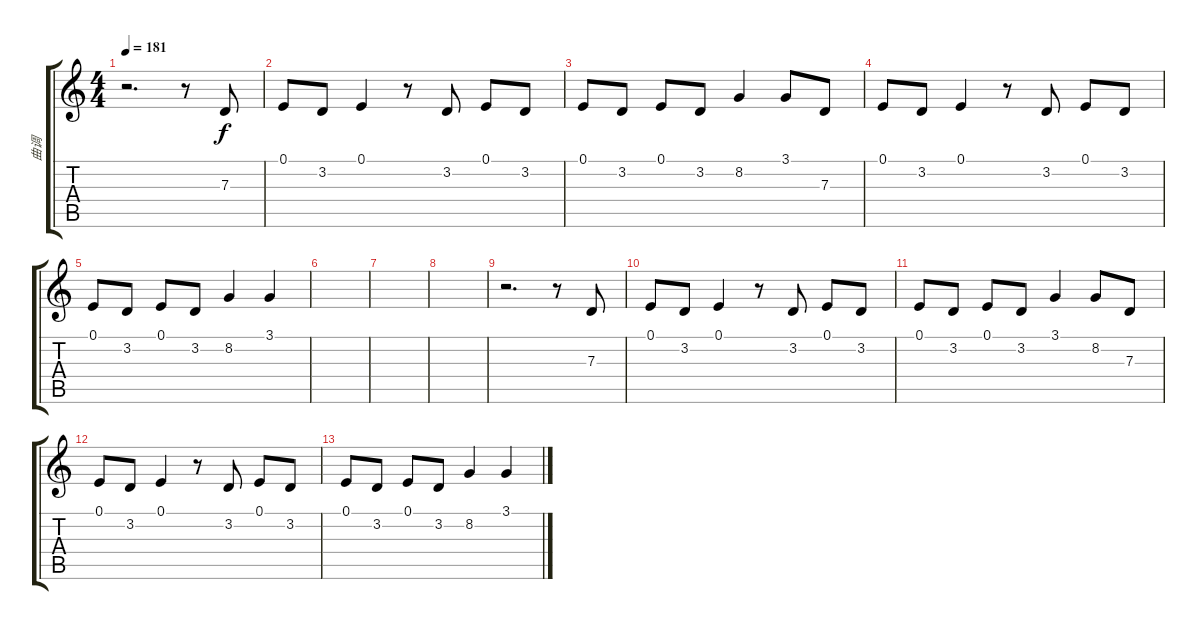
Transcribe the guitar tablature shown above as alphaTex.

\track ("曲调" "曲调") {instrument choiraahs}
\staff {score tabs}
\tuning (E4 B3 G3 D3 A2 E2) {hide}
\ts (4 4)
\tempo 181
\clef g2
\ks c
r.2{d dy f} r.8 7.3.8 |
0.1.8 3.2.8 0.1.4 r.8 3.2.8 0.1.8 3.2.8 |
0.1.8 3.2.8 0.1.8 3.2.8 8.2.4 3.1.8 7.3.8 |
0.1.8 3.2.8 0.1.4 r.8 3.2.8 0.1.8 3.2.8 |
0.1.8 3.2.8 0.1.8 3.2.8 8.2.4 3.1.4 |
|
|
|
r.2{d} r.8 7.3.8 |
0.1.8 3.2.8 0.1.4 r.8 3.2.8 0.1.8 3.2.8 |
0.1.8 3.2.8 0.1.8 3.2.8 3.1.4 8.2.8 7.3.8 |
0.1.8 3.2.8 0.1.4 r.8 3.2.8 0.1.8 3.2.8 |
0.1.8 3.2.8 0.1.8 3.2.8 8.2.4 3.1.4
